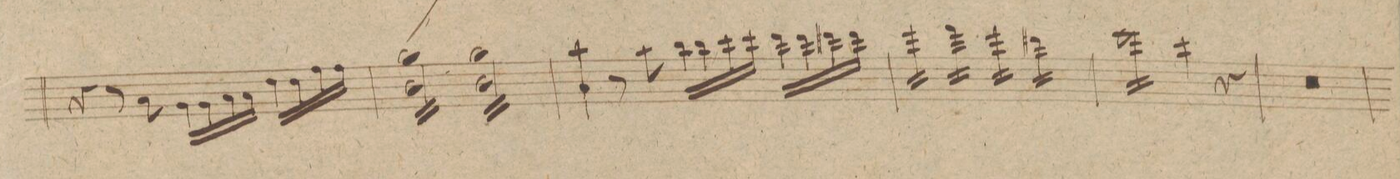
**kern	**dynam
*I"Violino. 1mo	*
*clefG2	*
*k[f#c#g#]	*
*met(c|)	*
*M2/2	*
4r	.
8r	.
8a\	.
16g#\LL	.
16g#\	.
16a\	.
16a\JJ	.
16dd\LL	.
16dd\	.
16ff#\	.
16ff#\JJ	.
=6	=6
*tremolo	*
*2\right	*
16b\LL 16gg#	.
16b\ 16gg#	.
16b\ 16gg#	.
16b\ 16gg#	.
16b\ 16gg#	.
16b\ 16gg#	.
16b\ 16gg#	.
16b\JJ 16gg#	.
16b\LL 16gg#	.
16b\ 16gg#	.
16b\ 16gg#	.
16b\ 16gg#	.
16b\ 16gg#	.
16b\ 16gg#	.
16b\ 16gg#	.
16b\JJ 16gg#	.
*Xtremolo	*
=7	=7
4a\ 4aa	.
8r	.
8aa\	.
16bb\LL	.
16bb\	.
16ccc#\	.
16ccc#\JJ	.
16ddd\LL	.
16ddd\	.
16ddd#X\	.
16ddd#\JJ	.
=8	=8
*tremolo	*
16eee\LL	.
16eee\	.
16eee\	.
16eee\JJ	.
16fff#\LL	.
16fff#\	.
16fff#\	.
16fff#\JJ	.
16eee\LL	.
16eee\	.
16eee\	.
16eee\JJ	.
16ddd#X\LL	.
16ddd#\	.
16ddd#\	.
16ddd#\JJ	.
=9	=9
16eee\LL	.
16eee\	.
16eee\	.
16eee\	.
16eee\	.
16eee\	.
16eee\	.
16eee\JJ	.
4ccc#\	.
4r	.
*Xtremolo	*
=10	=10
0r	.
=11	=11
=12	=12
*-	*-
